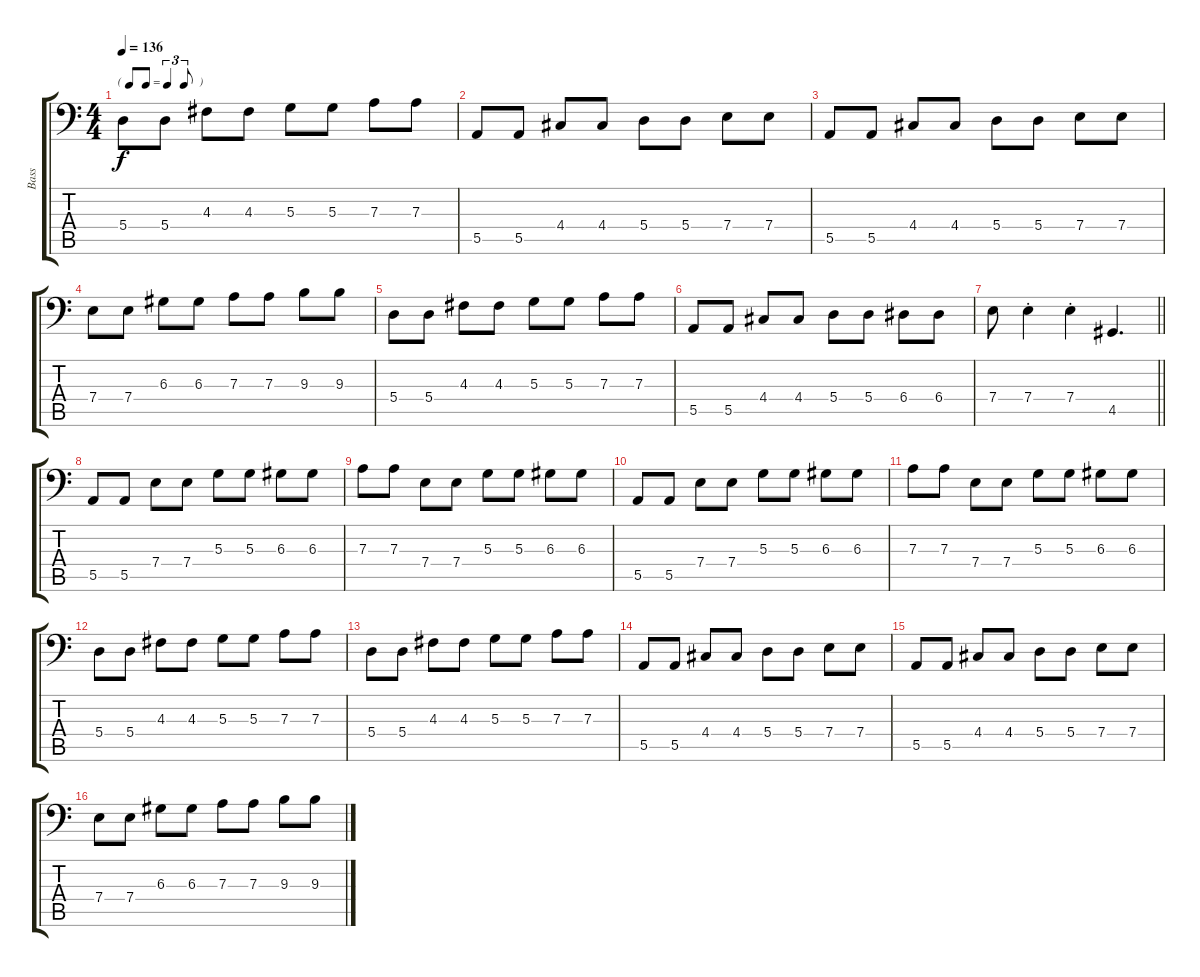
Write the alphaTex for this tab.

\track ("Bass" "Bass") {instrument electricbassfinger}
\staff {score tabs}
\tuning (C3 G2 D2 A1 E1 B0) {hide}
\ts (4 4)
\tf triplet8th
\tempo 136
\clef f4
\ks c
5.4.8{dy f} 5.4.8 4.3.8 4.3.8 5.3.8 5.3.8 7.3.8 7.3.8 |
5.5.8 5.5.8 4.4.8 4.4.8 5.4.8 5.4.8 7.4.8 7.4.8 |
5.5.8 5.5.8 4.4.8 4.4.8 5.4.8 5.4.8 7.4.8 7.4.8 |
7.4.8 7.4.8 6.3.8 6.3.8 7.3.8 7.3.8 9.3.8 9.3.8 |
5.4.8 5.4.8 4.3.8 4.3.8 5.3.8 5.3.8 7.3.8 7.3.8 |
5.5.8 5.5.8 4.4.8 4.4.8 5.4.8 5.4.8 6.4.8 6.4.8 |
\barLineRight lightlight
7.4.8 7.4{st}.4 7.4{st}.4 4.5.4{d} |
5.5.8 5.5.8 7.4.8 7.4.8 5.3.8 5.3.8 6.3.8 6.3.8 |
7.3.8 7.3.8 7.4.8 7.4.8 5.3.8 5.3.8 6.3.8 6.3.8 |
5.5.8 5.5.8 7.4.8 7.4.8 5.3.8 5.3.8 6.3.8 6.3.8 |
7.3.8 7.3.8 7.4.8 7.4.8 5.3.8 5.3.8 6.3.8 6.3.8 |
5.4.8 5.4.8 4.3.8 4.3.8 5.3.8 5.3.8 7.3.8 7.3.8 |
5.4.8 5.4.8 4.3.8 4.3.8 5.3.8 5.3.8 7.3.8 7.3.8 |
5.5.8 5.5.8 4.4.8 4.4.8 5.4.8 5.4.8 7.4.8 7.4.8 |
5.5.8 5.5.8 4.4.8 4.4.8 5.4.8 5.4.8 7.4.8 7.4.8 |
7.4.8 7.4.8 6.3.8 6.3.8 7.3.8 7.3.8 9.3.8 9.3.8
